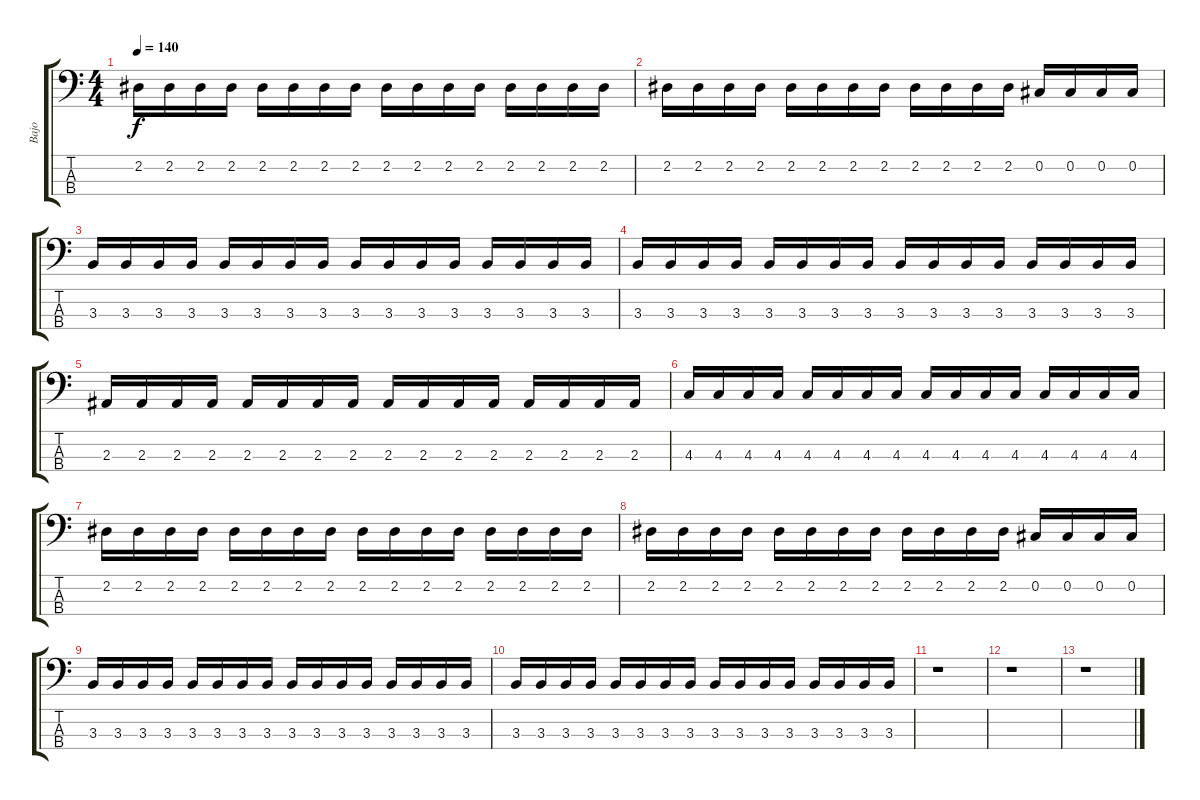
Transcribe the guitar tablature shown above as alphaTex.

\track ("Bajo" "Bajo") {instrument electricbassfinger}
\staff {score tabs}
\tuning (Gb2 Db2 Ab1 Eb1) {hide}
\ts (4 4)
\tempo 140
\clef f4
\ks c
2.2.16{dy f} 2.2.16 2.2.16 2.2.16 2.2.16 2.2.16 2.2.16 2.2.16 2.2.16 2.2.16 2.2.16 2.2.16 2.2.16 2.2.16 2.2.16 2.2.16 |
2.2.16 2.2.16 2.2.16 2.2.16 2.2.16 2.2.16 2.2.16 2.2.16 2.2.16 2.2.16 2.2.16 2.2.16 0.2.16 0.2.16 0.2.16 0.2.16 |
3.3.16 3.3.16 3.3.16 3.3.16 3.3.16 3.3.16 3.3.16 3.3.16 3.3.16 3.3.16 3.3.16 3.3.16 3.3.16 3.3.16 3.3.16 3.3.16 |
3.3.16 3.3.16 3.3.16 3.3.16 3.3.16 3.3.16 3.3.16 3.3.16 3.3.16 3.3.16 3.3.16 3.3.16 3.3.16 3.3.16 3.3.16 3.3.16 |
2.3.16 2.3.16 2.3.16 2.3.16 2.3.16 2.3.16 2.3.16 2.3.16 2.3.16 2.3.16 2.3.16 2.3.16 2.3.16 2.3.16 2.3.16 2.3.16 |
4.3.16 4.3.16 4.3.16 4.3.16 4.3.16 4.3.16 4.3.16 4.3.16 4.3.16 4.3.16 4.3.16 4.3.16 4.3.16 4.3.16 4.3.16 4.3.16 |
2.2.16 2.2.16 2.2.16 2.2.16 2.2.16 2.2.16 2.2.16 2.2.16 2.2.16 2.2.16 2.2.16 2.2.16 2.2.16 2.2.16 2.2.16 2.2.16 |
2.2.16 2.2.16 2.2.16 2.2.16 2.2.16 2.2.16 2.2.16 2.2.16 2.2.16 2.2.16 2.2.16 2.2.16 0.2.16 0.2.16 0.2.16 0.2.16 |
3.3.16 3.3.16 3.3.16 3.3.16 3.3.16 3.3.16 3.3.16 3.3.16 3.3.16 3.3.16 3.3.16 3.3.16 3.3.16 3.3.16 3.3.16 3.3.16 |
3.3.16 3.3.16 3.3.16 3.3.16 3.3.16 3.3.16 3.3.16 3.3.16 3.3.16 3.3.16 3.3.16 3.3.16 3.3.16 3.3.16 3.3.16 3.3.16 |
r.1 |
r.1 |
r.1
